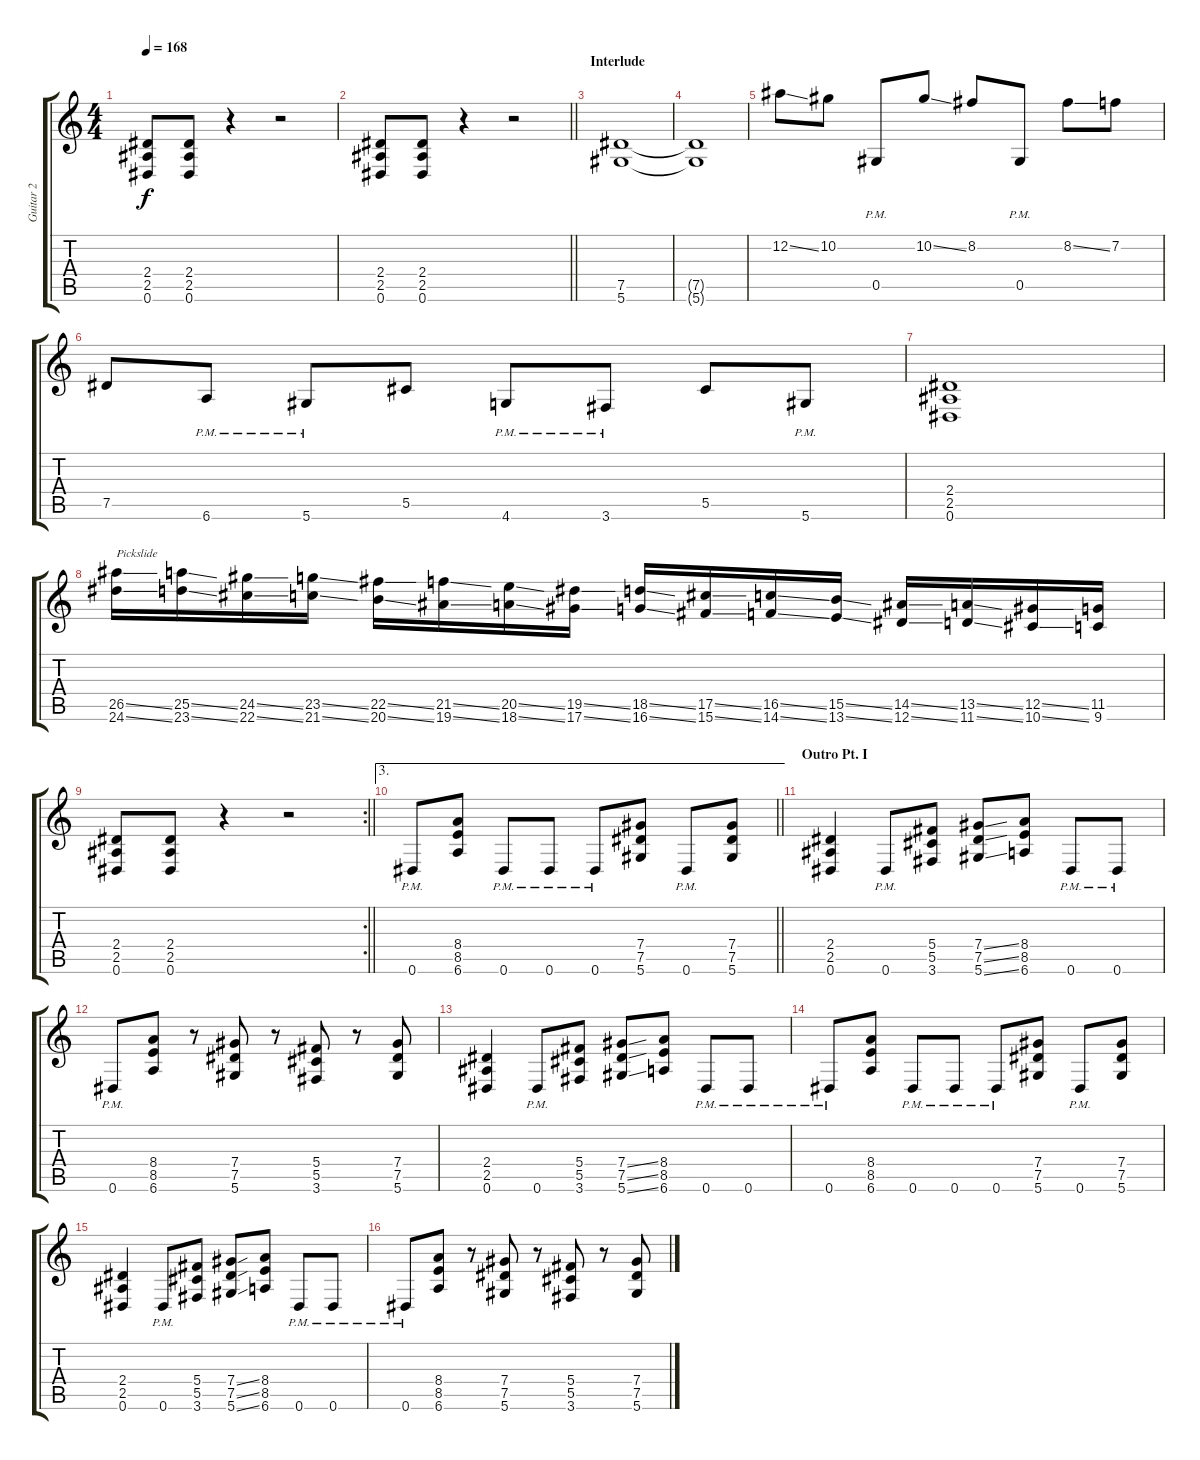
\track ("Guitar 2" "Guitar 2") {instrument overdrivenguitar}
\staff {score tabs}
\tuning (Eb4 Bb3 Gb3 Db3 Ab2 Eb2) {hide}
\ts (4 4)
\tempo 168
\clef g2
\ks c
(2.4 2.5 0.6).8{dy f} (2.4 2.5 0.6).8 r.4 r.2 |
\barLineRight lightlight
(2.4 2.5 0.6).8 (2.4 2.5 0.6).8 r.4 r.2 |
\section ("" "Interlude")
(7.5 5.6).1 |
(7.5{t} 5.6{t}).1 |
12.2{ss}.8 10.2.8 0.5{pm}.8 10.2{ss}.8 8.2.8 0.5{pm}.8 8.2{ss}.8 7.2.8 |
7.5.8 6.6{pm}.8 5.6{pm}.8 5.5.8 4.6{pm}.8 3.6{pm}.8 5.5.8 5.6{pm}.8 |
(2.4 2.5 0.6).1 |
(26.5{ss} 24.6{ss}).16{txt "Pickslide"} (25.5{ss} 23.6{ss}).16 (24.5{ss} 22.6{ss}).16 (23.5{ss} 21.6{ss}).16 (22.5{ss} 20.6{ss}).16 (21.5{ss} 19.6{ss}).16 (20.5{ss} 18.6{ss}).16 (19.5{ss} 17.6{ss}).16 (18.5{ss} 16.6{ss}).16 (17.5{ss} 15.6{ss}).16 (16.5{ss} 14.6{ss}).16 (15.5{ss} 13.6{ss}).16 (14.5{ss} 12.6{ss}).16 (13.5{ss} 11.6{ss}).16 (12.5{ss} 10.6{ss}).16 (11.5 9.6).16 |
\rc 2
\barLineRight lightlight
(2.4 2.5 0.6).8 (2.4 2.5 0.6).8 r.4 r.2 |
\ae 3
\barLineRight lightlight
0.6{pm}.8 (8.4 8.5 6.6).8 0.6{pm}.8 0.6{pm}.8 0.6{pm}.8 (7.4 7.5 5.6).8 0.6{pm}.8 (7.4 7.5 5.6).8 |
\section ("" "Outro Pt. I")
(2.4 2.5 0.6).4 0.6{pm}.8 (5.4 5.5 3.6).8 (7.4{ss} 7.5{ss} 5.6{ss}).8 (8.4 8.5 6.6).8 0.6{pm}.8 0.6{pm}.8 |
0.6{pm}.8 (8.4 8.5 6.6).8 r.8 (7.4 7.5 5.6).8 r.8 (5.4 5.5 3.6).8 r.8 (7.4 7.5 5.6).8 |
(2.4 2.5 0.6).4 0.6{pm}.8 (5.4 5.5 3.6).8 (7.4{ss} 7.5{ss} 5.6{ss}).8 (8.4 8.5 6.6).8 0.6{pm}.8 0.6{pm}.8 |
0.6{pm}.8 (8.4 8.5 6.6).8 0.6{pm}.8 0.6{pm}.8 0.6{pm}.8 (7.4 7.5 5.6).8 0.6{pm}.8 (7.4 7.5 5.6).8 |
(2.4 2.5 0.6).4 0.6{pm}.8 (5.4 5.5 3.6).8 (7.4{ss} 7.5{ss} 5.6{ss}).8 (8.4 8.5 6.6).8 0.6{pm}.8 0.6{pm}.8 |
0.6{pm}.8 (8.4 8.5 6.6).8 r.8 (7.4 7.5 5.6).8 r.8 (5.4 5.5 3.6).8 r.8 (7.4 7.5 5.6).8
